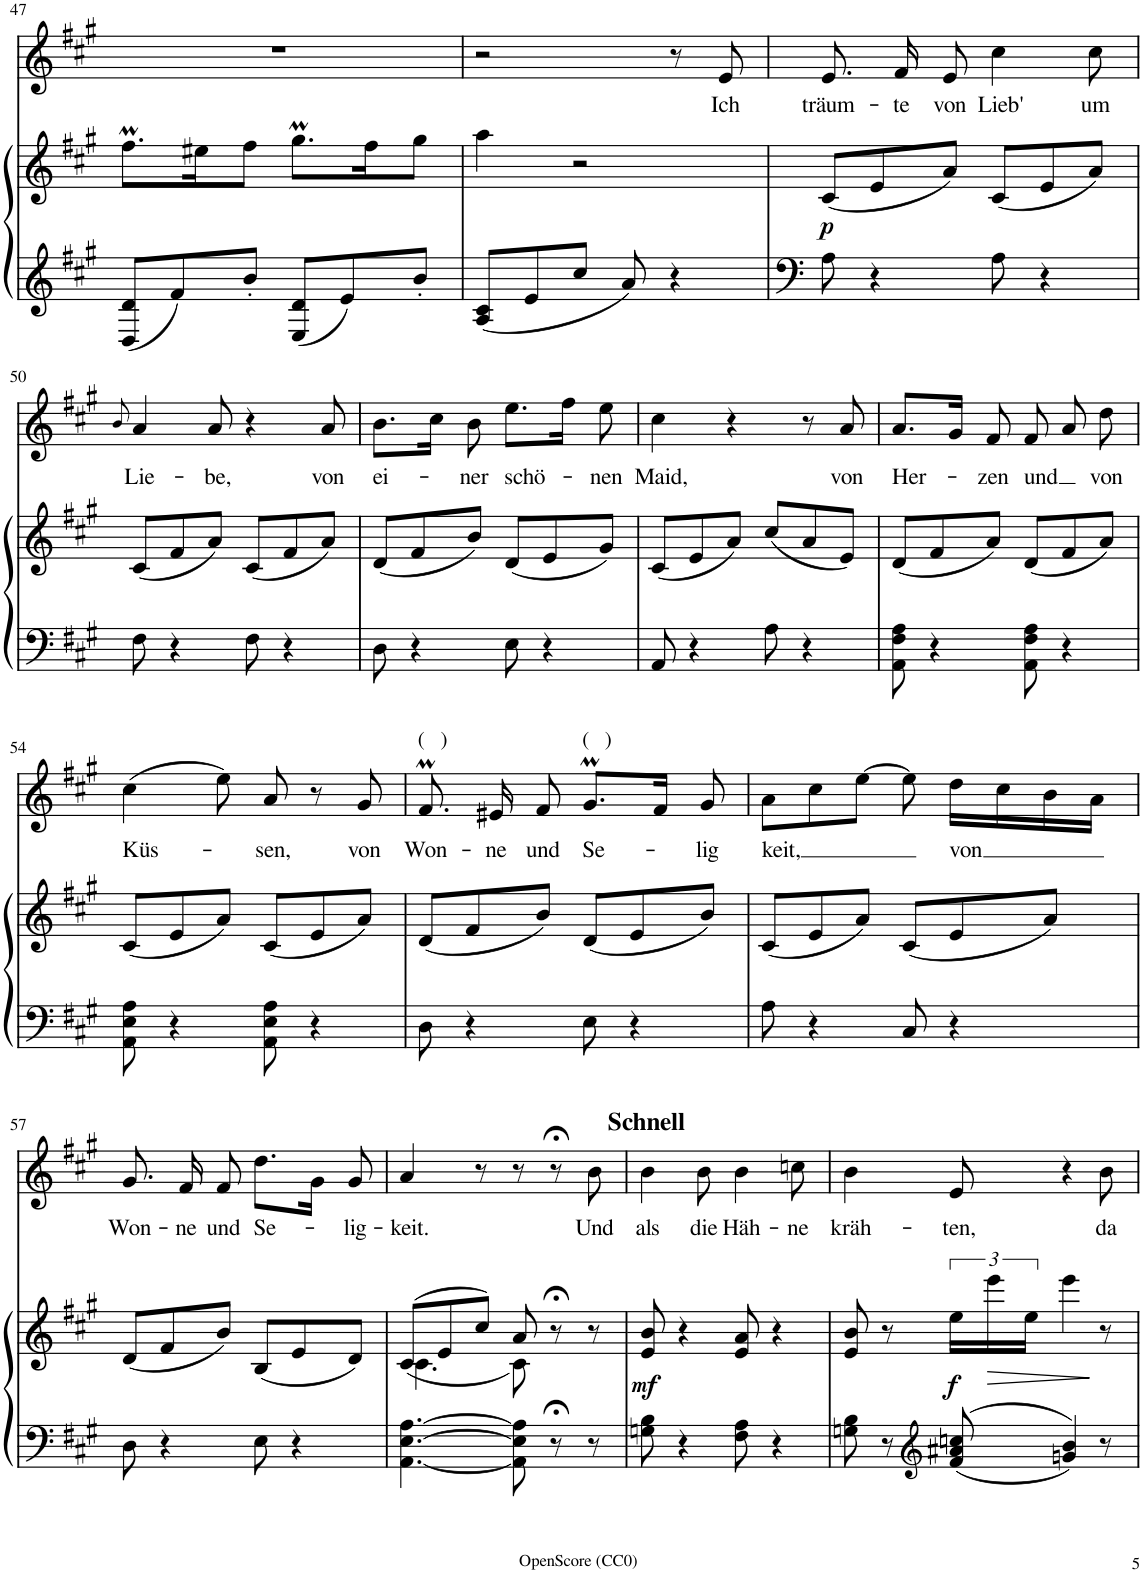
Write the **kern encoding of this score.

**kern	**kern	**dynam	**kern	**text
*part2	*part2	*part2	*part1	*part1
*staff3	*staff2	*staff2/3	*staff1	*staff1
*I"Pianoforte	*	*	*I"Singstimme Voice	*
*I'Pno	*	*	*	*
!!LO:PB:g=z
*clefF4	*clefG2	*	*clefG2	*
*k[f#c#g#]	*k[f#c#g#]	*	*k[f#c#g#]	*
*M6/8	*M6/8	*	*M6/8	*
=47	=47	=47	=47	=47
8D/ 8d/L	8.ff#M\L	.	2.r	.
8f#/	.	.	.	.
.	16ee#X\K	.	.	.
8b'/J	8ff#\J	.	.	.
8E/ 8d/L	8.gg#m\L	.	.	.
8e/	.	.	.	.
.	16ff#\K	.	.	.
8b'/J	8gg#\J	.	.	.
=48	=48	=48	=48	=48
8A/ 8c#/L	4aa\	.	2r	.
8e/	.	.	.	.
8cc#/J	2r	.	.	.
8a/	.	.	.	.
4r	.	.	8r	.
!	!	!	!	!LO:LY:b
.	.	.	8e/	Ich
=49	=49	=49	=49	=49
!	!	!LO:DY:b	!	!LO:LY:b
8A\	(8c#/L	p	8.e/	träum-
4r	8e/	.	.	.
!	!	!	!	!LO:LY:b
.	.	.	16f#/	-te
!	!	!	!	!LO:LY:b
.	8a/J)	.	8e/	von
!	!	!	!	!LO:LY:b
8A\	(8c#/L	.	4cc#\	Lieb'
4r	8e/	.	.	.
!	!	!	!	!LO:LY:b
.	8a/J)	.	8cc#\	um
!!LO:LB:g=z
=50	=50	=50	=50	=50
.	.	.	8qb/	.
!	!	!	!	!LO:LY:b
8F#\	(8c#/L	.	4a/	Lie-
4r	8f#/	.	.	.
!	!	!	!	!LO:LY:b
.	8a/J)	.	8a/	-be,
8F#\	(8c#/L	.	4r	.
4r	8f#/	.	.	.
!	!	!	!	!LO:LY:b
.	8a/J)	.	8a/	von
=51	=51	=51	=51	=51
!	!	!	!	!LO:LY:b
8D\	(8d/L	.	8.b\L	ei-
4r	8f#/	.	.	.
.	.	.	16cc#\Jk	.
!	!	!	!	!LO:LY:b
.	8b/J)	.	8b\	-ner
!	!	!	!	!LO:LY:b
8E\	(8d/L	.	8.ee\L	schö-
4r	8e/	.	.	.
.	.	.	16ff#\Jk	.
!	!	!	!	!LO:LY:b
.	8g#/J)	.	8ee\	-nen
=52	=52	=52	=52	=52
!	!	!	!	!LO:LY:b
8AA/	(8c#/L	.	4cc#\	Maid,
4r	8e/	.	.	.
.	8a/J)	.	4r	.
8A\	(8cc#/L	.	.	.
4r	8a/	.	8r	.
!	!	!	!	!LO:LY:b
.	8e/J)	.	8a/	von
=53	=53	=53	=53	=53
!	!	!	!	!LO:LY:b
8AA\ 8F#\ 8A\	(8d/L	.	8.a/L	Her-
4r	8f#/	.	.	.
.	.	.	16g#/Jk	.
!	!	!	!	!LO:LY:b
.	8a/J)	.	8f#/	-zen
!	!	!	!	!LO:LY:b
8AA\ 8F#\ 8A\	(8d/L	.	8f#/	und
4r	8f#/	.	8a/	.
!	!	!	!	!LO:LY:b
.	8a/J)	.	8dd\	von
!!LO:LB:g=z
=54	=54	=54	=54	=54
!	!	!	!	!LO:LY:b
8AA\ 8E\ 8A\	(8c#/L	.	(4cc#\	Küs-
4r	8e/	.	.	.
.	8a/J)	.	8ee\)	.
!	!	!	!	!LO:LY:b
8AA\ 8E\ 8A\	(8c#/L	.	8a/	-sen,
4r	8e/	.	8r	.
!	!	!	!	!LO:LY:b
.	8a/J)	.	8g#/	von
=55	=55	=55	=55	=55
!	!	!	!LO:TX:a:t=(   )	!
!	!	!	!	!LO:LY:b
8D\	(8d/L	.	8.f#M/	Won-
4r	8f#/	.	.	.
!	!	!	!	!LO:LY:b
.	.	.	16e#X/	-ne
!	!	!	!	!LO:LY:b
.	8b/J)	.	8f#/	und
!	!	!	!LO:TX:a:t=(   )	!
!	!	!	!	!LO:LY:b
8E\	(8d/L	.	8.g#m/L	Se-
4r	8e/	.	.	.
.	.	.	16f#/Jk	.
!	!	!	!	!LO:LY:b
.	8b/J)	.	8g#/	-lig
=56	=56	=56	=56	=56
!	!	!	!	!LO:LY:b
8A\	(8c#/L	.	8a\L	-keit,
4r	8e/	.	8cc#\	.
.	8a/J)	.	[8ee\J	.
8C#/	(8c#/L	.	8ee\]	.
!	!	!	!	!LO:LY:b
4r	8e/	.	16dd\LL	von
.	.	.	16cc#\	.
.	8a/J)	.	16b\	.
.	.	.	16a\JJ	.
!!LO:LB:g=z
=57	=57	=57	=57	=57
!	!	!	!	!LO:LY:b
8D\	(8d/L	.	8.g#/	Won-
4r	8f#/	.	.	.
!	!	!	!	!LO:LY:b
.	.	.	16f#/	-ne
!	!	!	!	!LO:LY:b
.	8b/J)	.	8f#/	und
!	!	!	!	!LO:LY:b
8E\	(8B/L	.	8.dd\L	Se-
4r	8e/	.	.	.
.	.	.	16g#\Jk	.
!	!	!	!	!LO:LY:b
.	8d/J)	.	8g#/	-lig-
=58	=58	=58	=58	=58
*	*^	*	*	*
!	!	!	!	!	!LO:LY:b
[4.AA\ [4.E\ [4.A\	((<8c#/L	4.c#\	.	4a/	-keit.
.	8e/	.	.	.	.
.	8cc#/J)	.	.	8r	.
8AA\] 8E\] 8A\]	8a/	8c#\)	.	8r	.
8r;<	8r;<	4ryy	.	8r;<	.
!	!	!	!	!LO:TX:a:B:t=Schnell	!
!	!	!	!	!	!LO:LY:b
8r	8r	.	.	8b\	Und
*	*v	*v	*	*	*
=59	=59	=59	=59	=59
!	!	!LO:DY:b	!	!LO:LY:b
8Gn\ 8B\	8e/ 8b/	mf	4b\	als
4r	4r	.	.	.
!	!	!	!	!LO:LY:b
.	.	.	8b\	die
!	!	!	!	!LO:LY:b
8F#\ 8A\	8e/ 8a/	.	4b\	Häh-
4r	4r	.	.	.
!	!	!	!	!LO:LY:b
.	.	.	8ccn\	-ne
=60	=60	=60	=60	=60
!	!	!	!	!LO:LY:b
8Gn\ 8B\	8e/ 8b/	.	4b\	kräh-
8r	8r	.	.	.
*clefG2	*	*	*	*
!	!	!LO:DY:b	!	!LO:LY:b
8f#/ 8a#X/ 8ccn/	24ee\LL	f	8e/	-ten,
!	!	!LO:HP:b	!	!
.	24eee\	>	.	.
.	24ee\JJ	.	.	.
4gn/ 4b/	4eee\	.	4r	.
!	!	!	!	!LO:LY:b
8r	8r	]	8b\	da
=	=	=	=	=
*-	*-	*-	*-	*-
